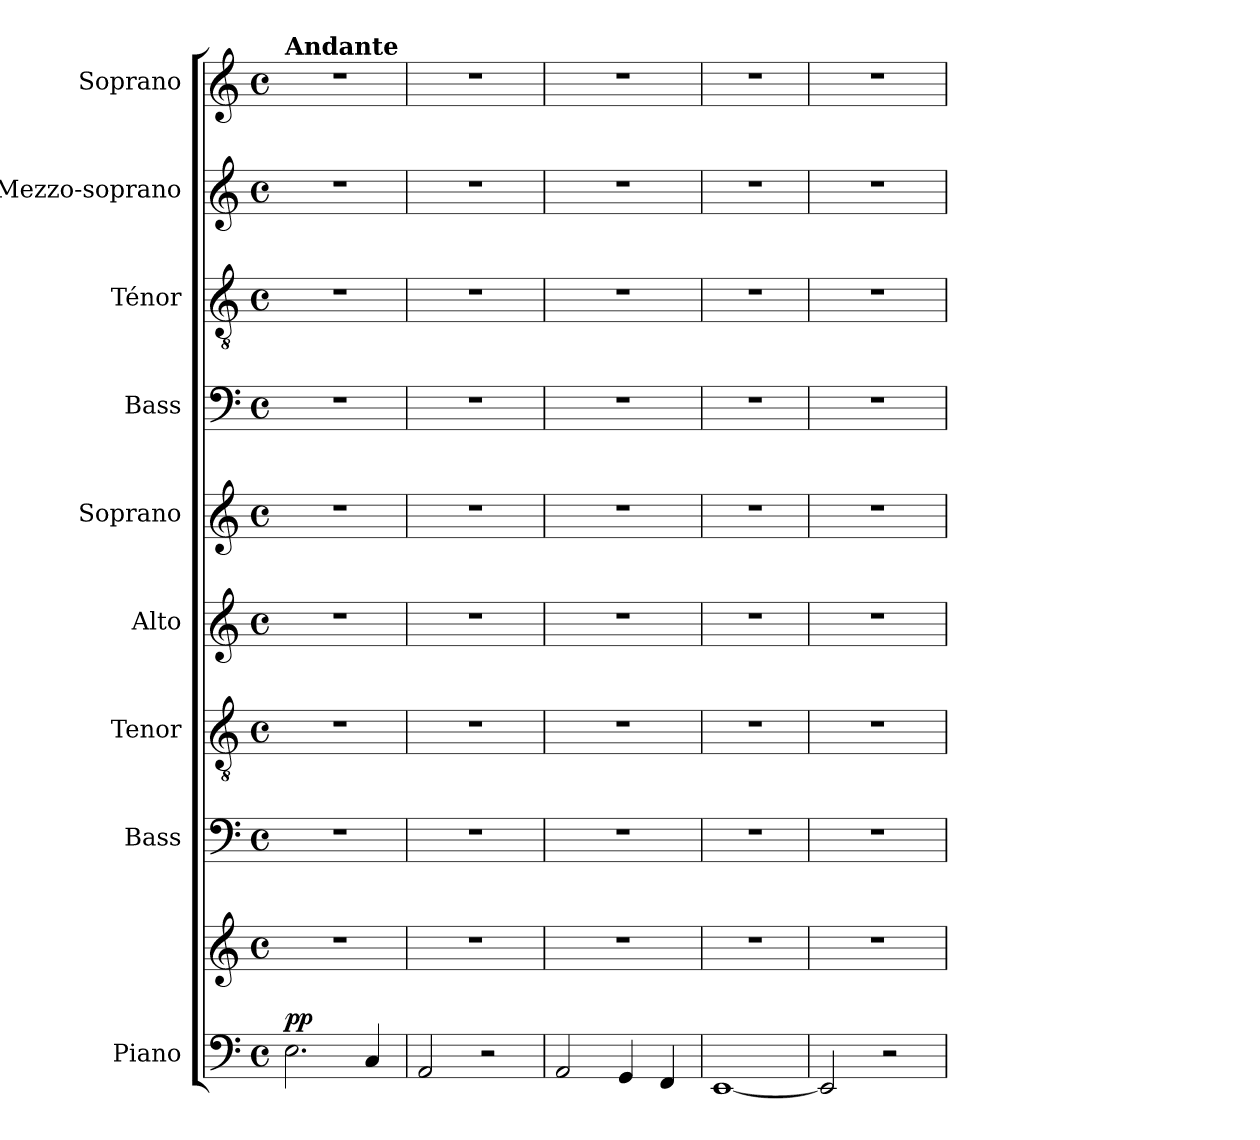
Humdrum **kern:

**kern	**kern	**dynam	**kern	**kern	**kern	**kern	**kern	**kern	**kern	**kern
*part9	*part9	*part9	*part8	*part7	*part6	*part5	*part4	*part3	*part2	*part1
*staff10	*staff9	*staff9/10	*staff8	*staff7	*staff6	*staff5	*staff4	*staff3	*staff2	*staff1
*I"Piano	*	*	*I"Bass	*I"Tenor	*I"Alto	*I"Soprano	*I"Bass	*I"Ténor	*I"Mezzo-soprano	*I"Soprano
*I'Pno	*	*	*I'B.	*I'T.	*I'A.	*I'S.	*I'B.	*I'T.	*I'M.	*I'S.
*clefF4	*clefG2	*	*clefF4	*clefGv2	*clefG2	*clefG2	*clefF4	*clefGv2	*clefG2	*clefG2
*k[]	*k[]	*	*k[]	*k[]	*k[]	*k[]	*k[]	*k[]	*k[]	*k[]
*M4/4	*M4/4	*	*M4/4	*M4/4	*M4/4	*M4/4	*M4/4	*M4/4	*M4/4	*M4/4
*met(c)	*met(c)	*	*met(c)	*met(c)	*met(c)	*met(c)	*met(c)	*met(c)	*met(c)	*met(c)
*MM80	*MM80	*	*MM80	*MM80	*MM80	*MM80	*MM80	*MM80	*MM80	*MM80
=1	=1	=1	=1	=1	=1	=1	=1	=1	=1	=1
!	!	!	!	!	!	!	!	!	!	!LO:TX:a:B:t=Andante
!	!	!LO:DY:a=2	!	!	!	!	!	!	!	!
2.E\	1r	pp	1r	1r	1r	1r	1r	1r	1r	1r
4C/	.	.	.	.	.	.	.	.	.	.
=2	=2	=2	=2	=2	=2	=2	=2	=2	=2	=2
2AA/	1r	.	1r	1r	1r	1r	1r	1r	1r	1r
2r	.	.	.	.	.	.	.	.	.	.
=3	=3	=3	=3	=3	=3	=3	=3	=3	=3	=3
2AA/	1r	.	1r	1r	1r	1r	1r	1r	1r	1r
4GG/	.	.	.	.	.	.	.	.	.	.
4FF/	.	.	.	.	.	.	.	.	.	.
=4	=4	=4	=4	=4	=4	=4	=4	=4	=4	=4
[1EE	1r	.	1r	1r	1r	1r	1r	1r	1r	1r
=5	=5	=5	=5	=5	=5	=5	=5	=5	=5	=5
2EE/]	1r	.	1r	1r	1r	1r	1r	1r	1r	1r
2r	.	.	.	.	.	.	.	.	.	.
=	=	=	=	=	=	=	=	=	=	=
*-	*-	*-	*-	*-	*-	*-	*-	*-	*-	*-
